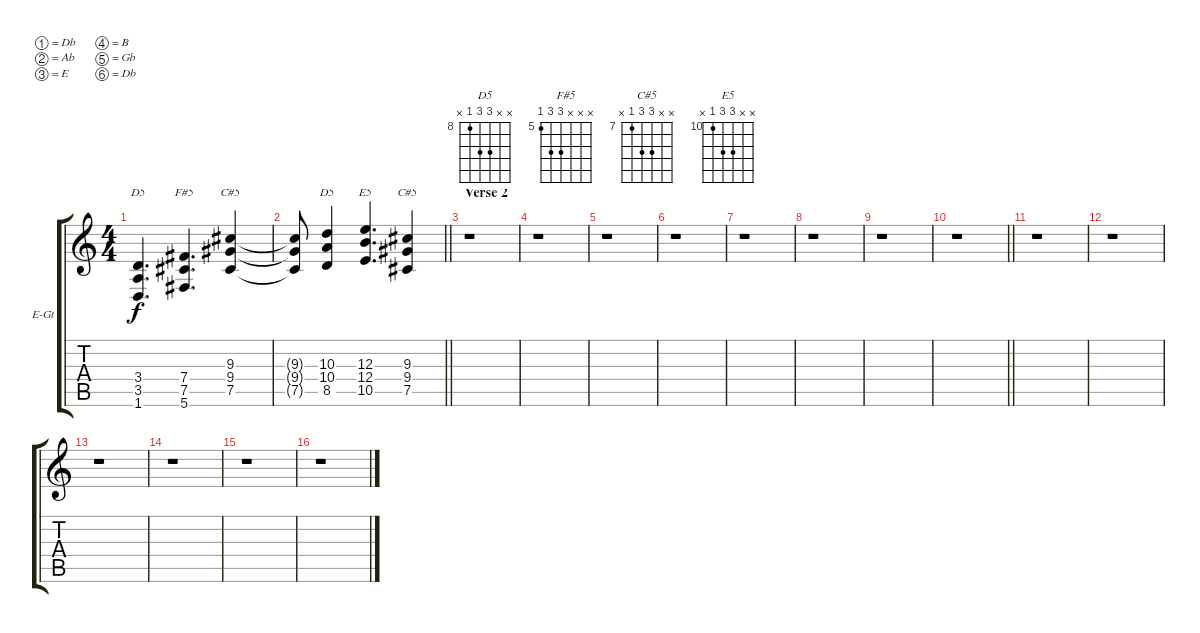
\bracketExtendMode groupsimilarinstruments
\firstSystemTrackNameOrientation horizontal
\otherSystemsTrackNameOrientation horizontal
\track ("Electric Guitar 3" "E-Gt") {instrument distortionguitar}
\staff {score tabs}
\tuning (Db4 Ab3 E3 B2 Gb2 Db2)
\chord ("D5" x x x 3 3 1)
\chord ("F#5" x x x 7 7 5) {firstfret 5}
\chord ("C#5" x x 9 9 7 x) {firstfret 7}
\chord ("D5" x x 10 10 8 x) {firstfret 8}
\chord ("E5" x x 12 12 10 x) {firstfret 10}
\ts (4 4)
\tempo (184 hide)
\clef g2
\ks c
(3.4 3.5 1.6).4{d ch "D5" dy f} (7.4 7.5 5.6).4{d ch "F#5"} (9.3 9.4 7.5).4{ch "C#5"} |
\tempo (184 "Moderate Rock" 1 hide)
\barLineRight lightlight
(9.3{t} 9.4{t} 7.5{t}).8 (10.3 10.4 8.5).4{ch "D5"} (12.3 12.4 10.5).4{d ch "E5"} (9.3 9.4 7.5).4{ch "C#5"} |
\section ("" "Verse 2")
\tempo (184 "Moderate Rock" hide)
r.1 |
r.1 |
r.1 |
r.1 |
r.1 |
r.1 |
r.1 |
\barLineRight lightlight
r.1 |
\tempo (184 "Double Time" hide)
r.1 |
r.1 |
r.1 |
r.1 |
r.1 |
r.1
